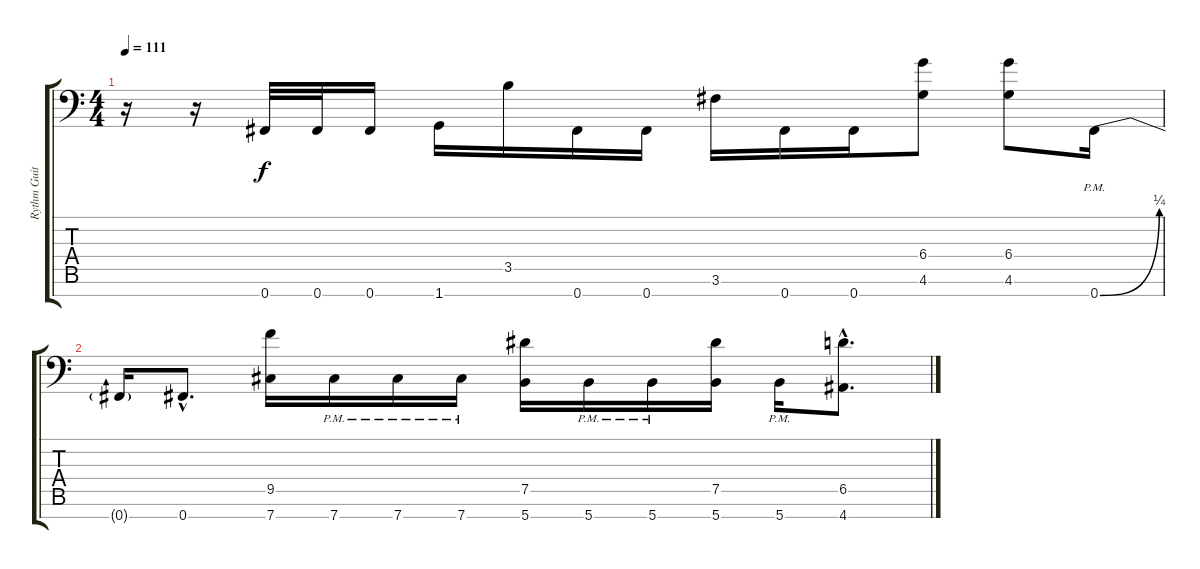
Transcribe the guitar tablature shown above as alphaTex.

\track ("Rythm Guitar #1" "Rythm Guit") {instrument distortionguitar}
\staff {score tabs}
\tuning (Db4 Ab3 Eb3 Db3 Ab2 Eb2 Gb1) {hide}
\ts (4 4)
\tempo 111
\clef f4
\ks c
r.16{dy f} r.16 0.7.32 0.7.32 0.7.16 1.7.16 3.5.16 0.7.16 0.7.16 3.6.16 0.7.16 0.7.16 (6.4 4.6).8 (6.4 4.6).8 0.7{be (bend 0 0 60 1) pm}.16 |
0.7{t}.16 0.7{hac}.8{d} (9.5 7.7).16 7.7{pm}.16 7.7{pm}.16 7.7{pm}.16 (7.5 5.7).16 5.7{pm}.16 5.7{pm}.16 (7.5 5.7).16 5.7{pm}.16 (6.5{hac} 4.7{hac}).8{d}
